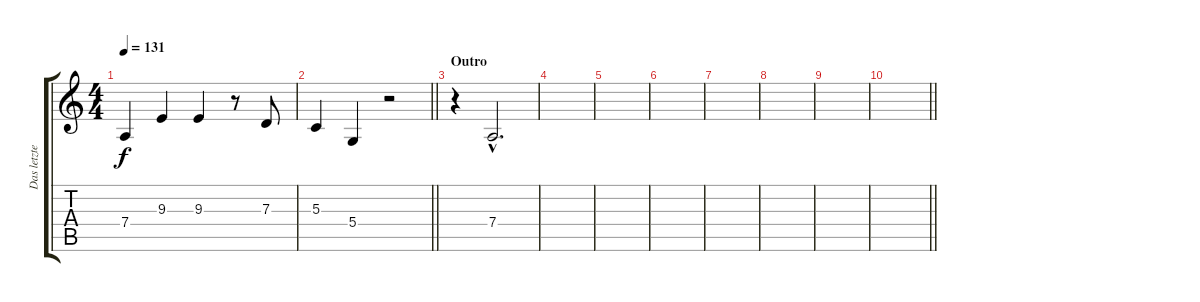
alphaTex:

\track ("Das letzte Einhorn" "Das letzte") {instrument choiraahs}
\staff {score tabs}
\tuning (E4 B3 G3 D3 A2 E2) {hide}
\ts (4 4)
\tempo 131
\clef g2
\ks c
7.4.4{dy f} 9.3.4 9.3.4 r.8 7.3.8 |
\barLineRight lightlight
5.3.4 5.4.4 r.2 |
\section ("" "Outro")
r.4 7.4{hac}.2{d} |
|
|
|
|
|
|
\barLineRight lightlight
